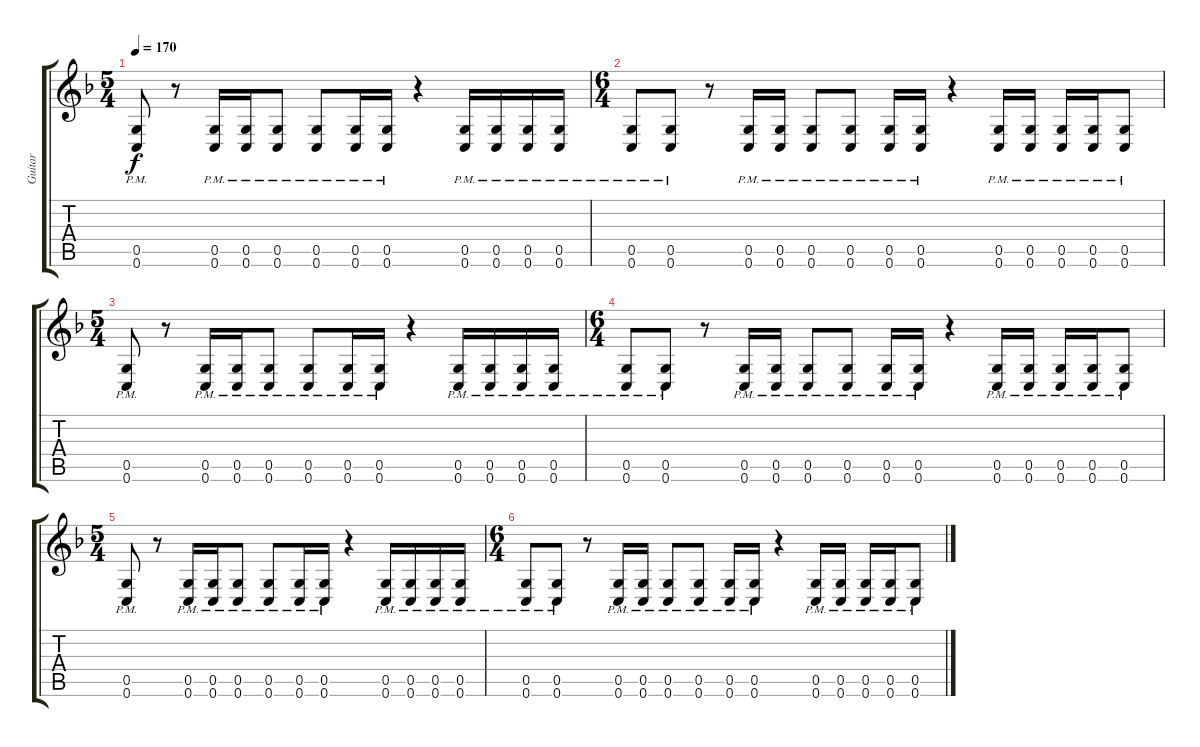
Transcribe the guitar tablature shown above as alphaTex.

\track ("Guitar" "Guitar") {instrument distortionguitar}
\staff {score tabs}
\tuning (D4 A3 F3 C3 G2 C2) {hide}
\ts (5 4)
\tempo 170
\clef g2
\ks dminor
(0.5{pm} 0.6{pm}).8{dy f} r.8 (0.5{pm} 0.6{pm}).16 (0.5{pm} 0.6{pm}).16 (0.5{pm} 0.6{pm}).8 (0.5{pm} 0.6{pm}).8 (0.5{pm} 0.6{pm}).16 (0.5{pm} 0.6{pm}).16 r.4 (0.5{pm} 0.6{pm}).16 (0.5{pm} 0.6{pm}).16 (0.5{pm} 0.6{pm}).16 (0.5{pm} 0.6{pm}).16 |
\ts (6 4)
(0.5{pm} 0.6{pm}).8 (0.5{pm} 0.6{pm}).8 r.8 (0.5{pm} 0.6{pm}).16 (0.5{pm} 0.6{pm}).16 (0.5{pm} 0.6{pm}).8 (0.5{pm} 0.6{pm}).8 (0.5{pm} 0.6{pm}).16 (0.5{pm} 0.6{pm}).16 r.4 (0.5{pm} 0.6{pm}).16 (0.5{pm} 0.6{pm}).16 (0.5{pm} 0.6{pm}).16 (0.5{pm} 0.6{pm}).16 (0.5{pm} 0.6{pm}).8 |
\ts (5 4)
(0.5{pm} 0.6{pm}).8 r.8 (0.5{pm} 0.6{pm}).16 (0.5{pm} 0.6{pm}).16 (0.5{pm} 0.6{pm}).8 (0.5{pm} 0.6{pm}).8 (0.5{pm} 0.6{pm}).16 (0.5{pm} 0.6{pm}).16 r.4 (0.5{pm} 0.6{pm}).16 (0.5{pm} 0.6{pm}).16 (0.5{pm} 0.6{pm}).16 (0.5{pm} 0.6{pm}).16 |
\ts (6 4)
(0.5{pm} 0.6{pm}).8 (0.5{pm} 0.6{pm}).8 r.8 (0.5{pm} 0.6{pm}).16 (0.5{pm} 0.6{pm}).16 (0.5{pm} 0.6{pm}).8 (0.5{pm} 0.6{pm}).8 (0.5{pm} 0.6{pm}).16 (0.5{pm} 0.6{pm}).16 r.4 (0.5{pm} 0.6{pm}).16 (0.5{pm} 0.6{pm}).16 (0.5{pm} 0.6{pm}).16 (0.5{pm} 0.6{pm}).16 (0.5{pm} 0.6{pm}).8 |
\ts (5 4)
(0.5{pm} 0.6{pm}).8 r.8 (0.5{pm} 0.6{pm}).16 (0.5{pm} 0.6{pm}).16 (0.5{pm} 0.6{pm}).8 (0.5{pm} 0.6{pm}).8 (0.5{pm} 0.6{pm}).16 (0.5{pm} 0.6{pm}).16 r.4 (0.5{pm} 0.6{pm}).16 (0.5{pm} 0.6{pm}).16 (0.5{pm} 0.6{pm}).16 (0.5{pm} 0.6{pm}).16 |
\ts (6 4)
(0.5{pm} 0.6{pm}).8 (0.5{pm} 0.6{pm}).8 r.8 (0.5{pm} 0.6{pm}).16 (0.5{pm} 0.6{pm}).16 (0.5{pm} 0.6{pm}).8 (0.5{pm} 0.6{pm}).8 (0.5{pm} 0.6{pm}).16 (0.5{pm} 0.6{pm}).16 r.4 (0.5{pm} 0.6{pm}).16 (0.5{pm} 0.6{pm}).16 (0.5{pm} 0.6{pm}).16 (0.5{pm} 0.6{pm}).16 (0.5{pm} 0.6{pm}).8
